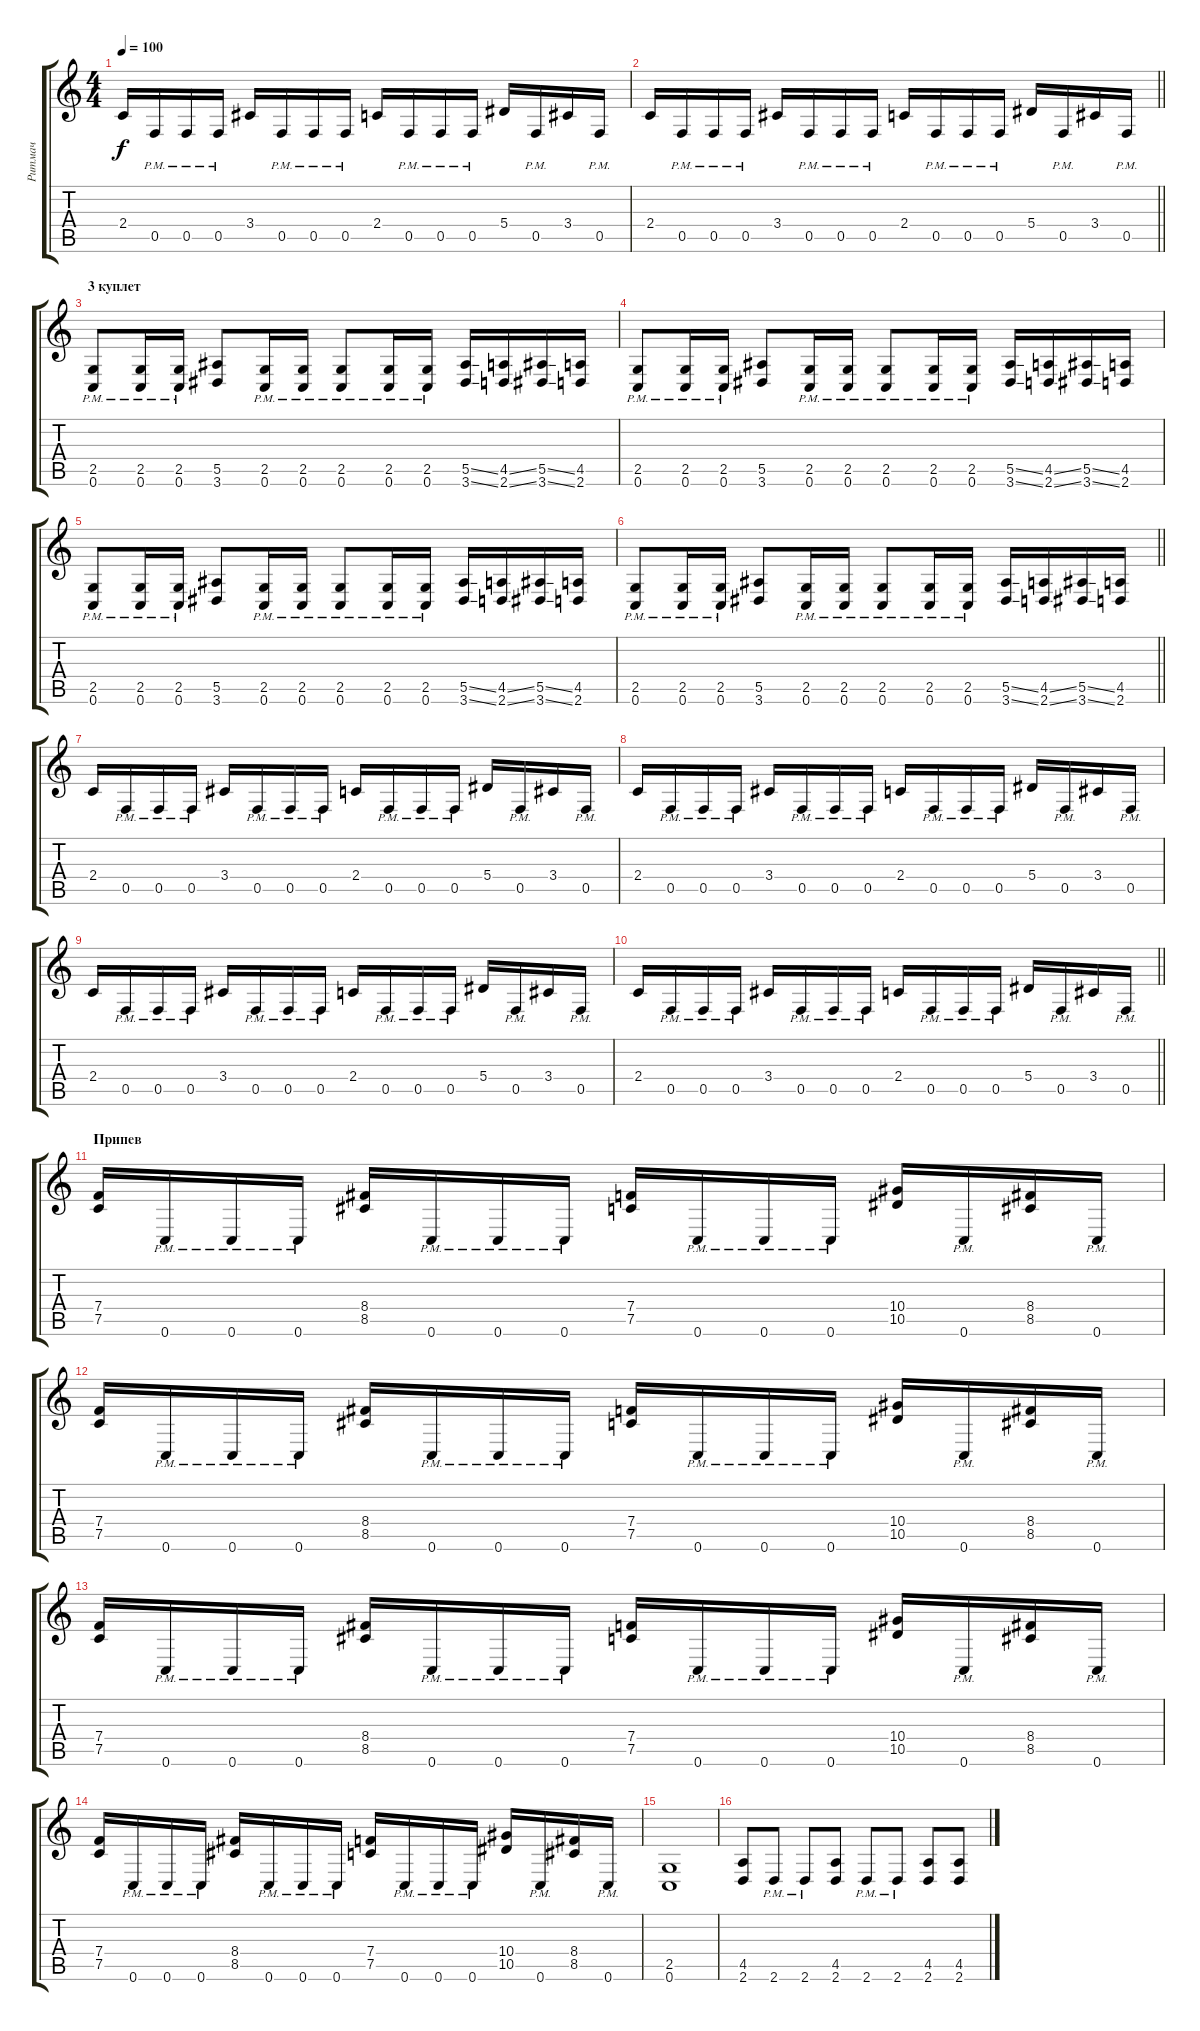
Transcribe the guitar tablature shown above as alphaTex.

\track ("Ритмач" "Ритмач") {instrument distortionguitar}
\staff {score tabs}
\tuning (C4 G3 Eb3 Bb2 F2 C2) {hide}
\ts (4 4)
\tempo 100
\clef g2
\ks c
2.4.16{dy f} 0.5{pm}.16 0.5{pm}.16 0.5{pm}.16 3.4.16 0.5{pm}.16 0.5{pm}.16 0.5{pm}.16 2.4.16 0.5{pm}.16 0.5{pm}.16 0.5{pm}.16 5.4.16 0.5{pm}.16 3.4.16 0.5{pm}.16 |
\barLineRight lightlight
2.4.16 0.5{pm}.16 0.5{pm}.16 0.5{pm}.16 3.4.16 0.5{pm}.16 0.5{pm}.16 0.5{pm}.16 2.4.16 0.5{pm}.16 0.5{pm}.16 0.5{pm}.16 5.4.16 0.5{pm}.16 3.4.16 0.5{pm}.16 |
\section ("" "3 куплет")
(2.5 0.6{pm}).8 (2.5 0.6{pm}).16 (2.5 0.6{pm}).16 (5.5 3.6).8 (2.5 0.6{pm}).16 (2.5 0.6{pm}).16 (2.5 0.6{pm}).8 (2.5 0.6{pm}).16 (2.5 0.6{pm}).16 (5.5{ss} 3.6{ss}).16 (4.5{ss} 2.6{ss}).16 (5.5{ss} 3.6{ss}).16 (4.5 2.6).16 |
(2.5 0.6{pm}).8 (2.5 0.6{pm}).16 (2.5 0.6{pm}).16 (5.5 3.6).8 (2.5 0.6{pm}).16 (2.5 0.6{pm}).16 (2.5 0.6{pm}).8 (2.5 0.6{pm}).16 (2.5 0.6{pm}).16 (5.5{ss} 3.6{ss}).16 (4.5{ss} 2.6{ss}).16 (5.5{ss} 3.6{ss}).16 (4.5 2.6).16 |
(2.5 0.6{pm}).8 (2.5 0.6{pm}).16 (2.5 0.6{pm}).16 (5.5 3.6).8 (2.5 0.6{pm}).16 (2.5 0.6{pm}).16 (2.5 0.6{pm}).8 (2.5 0.6{pm}).16 (2.5 0.6{pm}).16 (5.5{ss} 3.6{ss}).16 (4.5{ss} 2.6{ss}).16 (5.5{ss} 3.6{ss}).16 (4.5 2.6).16 |
\barLineRight lightlight
(2.5 0.6{pm}).8 (2.5 0.6{pm}).16 (2.5 0.6{pm}).16 (5.5 3.6).8 (2.5 0.6{pm}).16 (2.5 0.6{pm}).16 (2.5 0.6{pm}).8 (2.5 0.6{pm}).16 (2.5 0.6{pm}).16 (5.5{ss} 3.6{ss}).16 (4.5{ss} 2.6{ss}).16 (5.5{ss} 3.6{ss}).16 (4.5 2.6).16 |
2.4.16 0.5{pm}.16 0.5{pm}.16 0.5{pm}.16 3.4.16 0.5{pm}.16 0.5{pm}.16 0.5{pm}.16 2.4.16 0.5{pm}.16 0.5{pm}.16 0.5{pm}.16 5.4.16 0.5{pm}.16 3.4.16 0.5{pm}.16 |
2.4.16 0.5{pm}.16 0.5{pm}.16 0.5{pm}.16 3.4.16 0.5{pm}.16 0.5{pm}.16 0.5{pm}.16 2.4.16 0.5{pm}.16 0.5{pm}.16 0.5{pm}.16 5.4.16 0.5{pm}.16 3.4.16 0.5{pm}.16 |
2.4.16 0.5{pm}.16 0.5{pm}.16 0.5{pm}.16 3.4.16 0.5{pm}.16 0.5{pm}.16 0.5{pm}.16 2.4.16 0.5{pm}.16 0.5{pm}.16 0.5{pm}.16 5.4.16 0.5{pm}.16 3.4.16 0.5{pm}.16 |
\barLineRight lightlight
2.4.16 0.5{pm}.16 0.5{pm}.16 0.5{pm}.16 3.4.16 0.5{pm}.16 0.5{pm}.16 0.5{pm}.16 2.4.16 0.5{pm}.16 0.5{pm}.16 0.5{pm}.16 5.4.16 0.5{pm}.16 3.4.16 0.5{pm}.16 |
\section ("" "Припев")
(7.4 7.5).16 0.6{pm}.16 0.6{pm}.16 0.6{pm}.16 (8.4 8.5).16 0.6{pm}.16 0.6{pm}.16 0.6{pm}.16 (7.4 7.5).16 0.6{pm}.16 0.6{pm}.16 0.6{pm}.16 (10.4 10.5).16 0.6{pm}.16 (8.4 8.5).16 0.6{pm}.16 |
(7.4 7.5).16 0.6{pm}.16 0.6{pm}.16 0.6{pm}.16 (8.4 8.5).16 0.6{pm}.16 0.6{pm}.16 0.6{pm}.16 (7.4 7.5).16 0.6{pm}.16 0.6{pm}.16 0.6{pm}.16 (10.4 10.5).16 0.6{pm}.16 (8.4 8.5).16 0.6{pm}.16 |
(7.4 7.5).16 0.6{pm}.16 0.6{pm}.16 0.6{pm}.16 (8.4 8.5).16 0.6{pm}.16 0.6{pm}.16 0.6{pm}.16 (7.4 7.5).16 0.6{pm}.16 0.6{pm}.16 0.6{pm}.16 (10.4 10.5).16 0.6{pm}.16 (8.4 8.5).16 0.6{pm}.16 |
(7.4 7.5).16 0.6{pm}.16 0.6{pm}.16 0.6{pm}.16 (8.4 8.5).16 0.6{pm}.16 0.6{pm}.16 0.6{pm}.16 (7.4 7.5).16 0.6{pm}.16 0.6{pm}.16 0.6{pm}.16 (10.4 10.5).16 0.6{pm}.16 (8.4 8.5).16 0.6{pm}.16 |
(2.5 0.6).1 |
(4.5 2.6).8 2.6{pm}.8 2.6{pm}.8 (4.5 2.6).8 2.6{pm}.8 2.6{pm}.8 (4.5 2.6).8 (4.5 2.6).8
